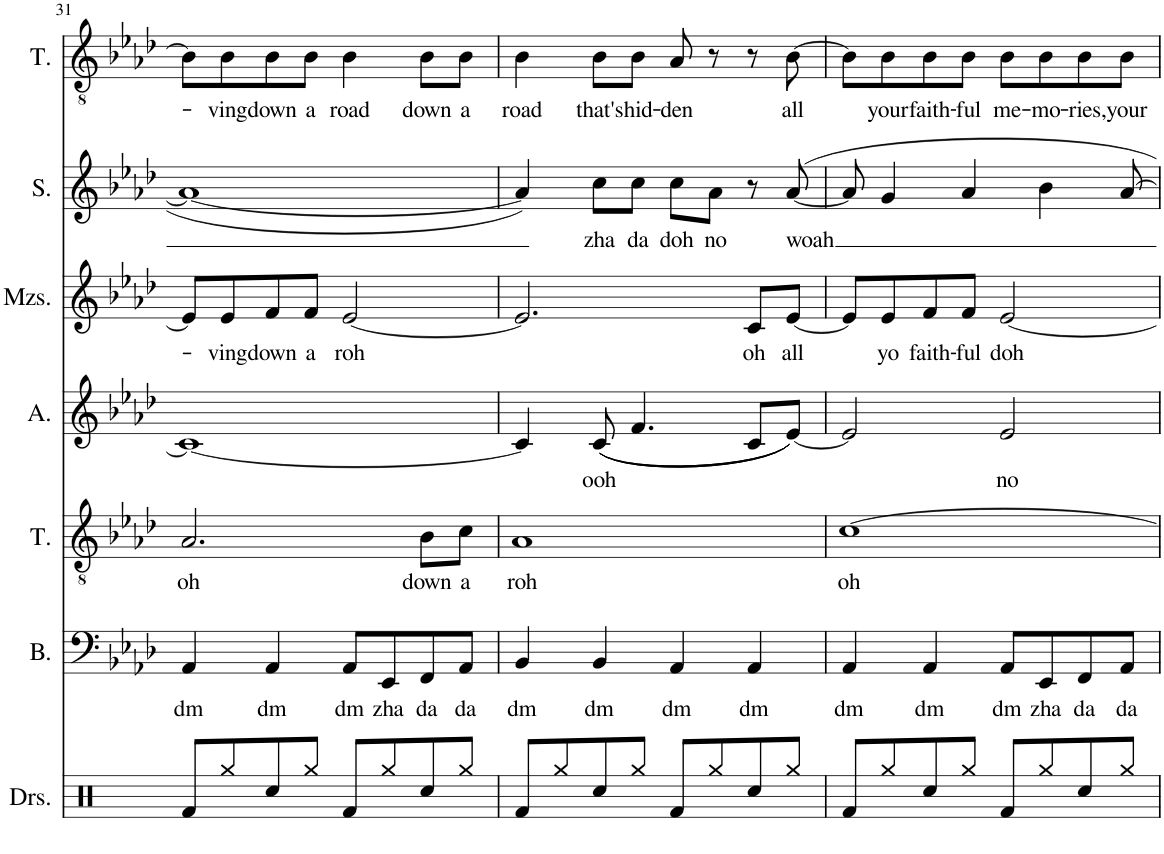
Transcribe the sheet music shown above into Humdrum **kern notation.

**kern	**kern	**text	**kern	**text	**kern	**text	**kern	**text	**kern	**text	**kern	**text
*part7	*part6	*part6	*part5	*part5	*part4	*part4	*part3	*part3	*part2	*part2	*part1	*part1
*staff7	*staff6	*staff6	*staff5	*staff5	*staff4	*staff4	*staff3	*staff3	*staff2	*staff2	*staff1	*staff1
*I"Drumset	*I"Bass	*	*I"Tenor	*	*I"Alto	*	*I"Mezzo-soprano	*	*I"Soprano	*	*I"Tenor	*
*I'Drs.	*I'B.	*	*I'T.	*	*I'A.	*	*I'Mzs.	*	*I'S.	*	*I'T.	*
!!LO:PB:g=z
*clefX	*clefF4	*	*clefGv2	*	*clefG2	*	*clefG2	*	*clefG2	*	*clefGv2	*
*k[]	*k[b-e-a-d-]	*	*k[b-e-a-d-]	*	*k[b-e-a-d-]	*	*k[b-e-a-d-]	*	*k[b-e-a-d-]	*	*k[b-e-a-d-]	*
*M4/4	*M4/4	*	*M4/4	*	*M4/4	*	*M4/4	*	*M4/4	*	*M4/4	*
=31	=31	=31	=31	=31	=31	=31	=31	=31	=31	=31	=31	=31
!	!	!LO:LY:b	!	!LO:LY:b	!	!	!	!	!	!	!	!
8Rf/L	4AA-/	dm	2.A-/	oh	1c_	.	8e-/L]	.	1a-_	.	8B-\L]	.
!	!	!	!	!	!	!	!	!LO:LY:b	!	!	!	!LO:LY:b
8Rgg/	.	.	.	.	.	.	8e-/	-ving	.	.	8B-\	-ving
!	!	!LO:LY:b	!	!	!	!	!	!LO:LY:b	!	!	!	!LO:LY:b
8Rcc/	4AA-/	dm	.	.	.	.	8f/	down	.	.	8B-\	down
!	!	!	!	!	!	!	!	!LO:LY:b	!	!	!	!LO:LY:b
8Rgg/J	.	.	.	.	.	.	8f/J	a	.	.	8B-\J	a
!	!	!LO:LY:b	!	!	!	!	!	!LO:LY:b	!	!	!	!LO:LY:b
8Rf/L	8AA-/L	dm	.	.	.	.	[2e-/	roh	.	.	4B-\	road
!	!	!LO:LY:b	!	!	!	!	!	!	!	!	!	!
8Rgg/	8EE-/	zha	.	.	.	.	.	.	.	.	.	.
!	!	!LO:LY:b	!	!LO:LY:b	!	!	!	!	!	!	!	!LO:LY:b
8Rcc/	8FF/	da	8B-\L	down	.	.	.	.	.	.	8B-\L	down
!	!	!LO:LY:b	!	!LO:LY:b	!	!	!	!	!	!	!	!LO:LY:b
8Rgg/J	8AA-/J	da	8c\J	a	.	.	.	.	.	.	8B-\J	a
=32	=32	=32	=32	=32	=32	=32	=32	=32	=32	=32	=32	=32
!	!	!LO:LY:b	!	!LO:LY:b	!	!	!	!	!	!	!	!LO:LY:b
8Rf/L	4BB-/	dm	1A-	roh	4c/]	.	2.e-/]	.	4a-/]	.	4B-\	road
8Rgg/	.	.	.	.	.	.	.	.	.	.	.	.
!	!	!LO:LY:b	!	!	!	!LO:LY:b	!	!	!	!LO:LY:b	!	!LO:LY:b
8Rcc/	4BB-/	dm	.	.	(((8c/	ooh	.	.	8cc\L	zha	8B-\L	that's
!	!	!	!	!	!	!	!	!	!	!LO:LY:b	!	!LO:LY:b
8Rgg/J	.	.	.	.	4.f/	.	.	.	8cc\J	da	8B-\J	hid-
!	!	!LO:LY:b	!	!	!	!	!	!	!	!LO:LY:b	!	!LO:LY:b
8Rf/L	4AA-/	dm	.	.	.	.	.	.	8cc\L	doh	8A-/	-den
!	!	!	!	!	!	!	!	!	!	!LO:LY:b	!	!
8Rgg/	.	.	.	.	.	.	.	.	8a-\J	no	8r	.
!	!	!LO:LY:b	!	!	!	!	!	!LO:LY:b	!	!	!	!
8Rcc/	4AA-/	dm	.	.	8c/L	.	8c/L	oh	8r	.	8r	.
!	!	!	!	!	!	!	!	!LO:LY:b	!	!LO:LY:b	!	!LO:LY:b
8Rgg/J	.	.	.	.	[8e-/J)))	.	[8e-/J	all	[8a-/	woah	[8B-\	all
=33	=33	=33	=33	=33	=33	=33	=33	=33	=33	=33	=33	=33
!	!	!LO:LY:b	!	!LO:LY:b	!	!	!	!	!	!	!	!
8Rf/L	4AA-/	dm	[1c	oh	2e-/]	.	8e-/L]	.	8a-/]	.	8B-\L]	.
!	!	!	!	!	!	!	!	!LO:LY:b	!	!	!	!LO:LY:b
8Rgg/	.	.	.	.	.	.	8e-/	yo	4g/	.	8B-\	your
!	!	!LO:LY:b	!	!	!	!	!	!LO:LY:b	!	!	!	!LO:LY:b
8Rcc/	4AA-/	dm	.	.	.	.	8f/	faith-	.	.	8B-\	faith-
!	!	!	!	!	!	!	!	!LO:LY:b	!	!	!	!LO:LY:b
8Rgg/J	.	.	.	.	.	.	8f/J	-ful	4a-/	.	8B-\J	-ful
!	!	!LO:LY:b	!	!	!	!LO:LY:b	!	!LO:LY:b	!	!	!	!LO:LY:b
8Rf/L	8AA-/L	dm	.	.	2e-/	no	[2e-/	doh	.	.	8B-\L	me-
!	!	!LO:LY:b	!	!	!	!	!	!	!	!	!	!LO:LY:b
8Rgg/	8EE-/	zha	.	.	.	.	.	.	4b-\	.	8B-\	-mo-
!	!	!LO:LY:b	!	!	!	!	!	!	!	!	!	!LO:LY:b
8Rcc/	8FF/	da	.	.	.	.	.	.	.	.	8B-\	-ries,
!	!	!LO:LY:b	!	!	!	!	!	!	!	!	!	!LO:LY:b
8Rgg/J	8AA-/J	da	.	.	.	.	.	.	[8a-/	.	8B-\J	your
=	=	=	=	=	=	=	=	=	=	=	=	=
*-	*-	*-	*-	*-	*-	*-	*-	*-	*-	*-	*-	*-
